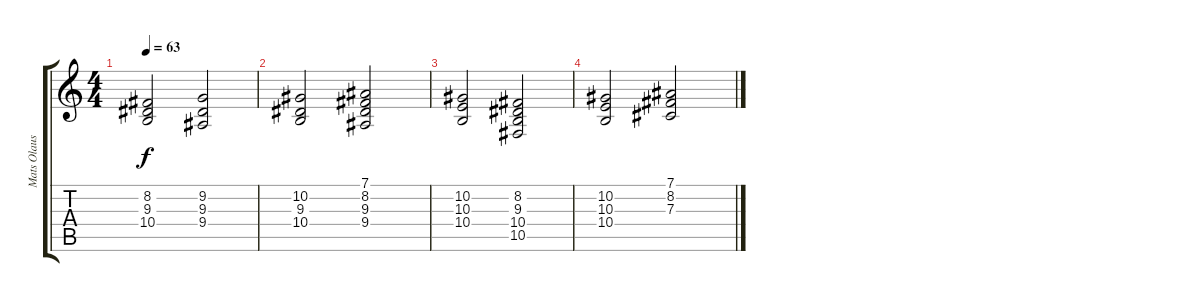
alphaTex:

\track ("Mats Olausson" "Mats Olaus") {instrument stringensemble1}
\staff {score tabs}
\tuning (Eb4 Bb3 Gb3 Db3 Ab2 Eb2) {hide}
\ts (4 4)
\tempo 63
\clef g2
\ks c
(8.2 9.3 10.4).2{dy f} (9.2 9.3 9.4).2 |
(10.2 9.3 10.4).2 (7.1 8.2 9.3 9.4).2 |
(10.2 10.3 10.4).2 (8.2 9.3 10.4 10.5).2 |
(10.2 10.3 10.4).2 (7.1 8.2 7.3).2
